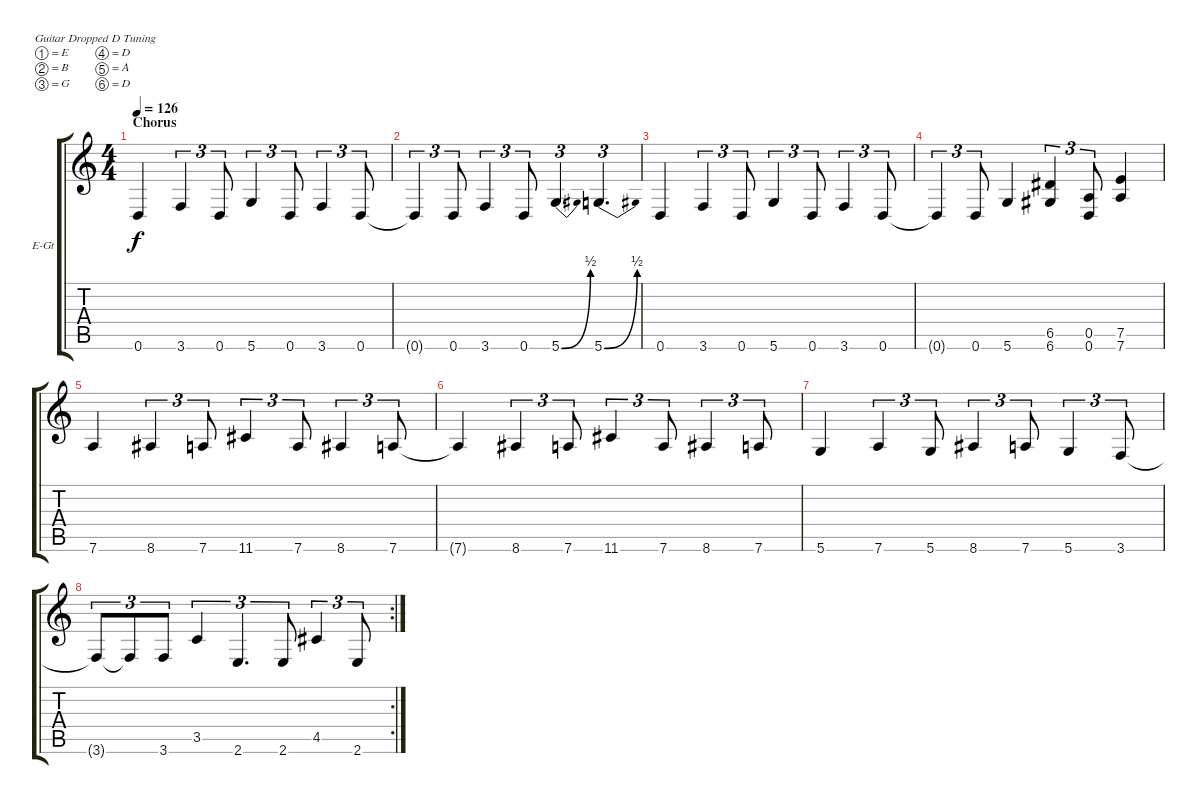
\defaultSystemsLayout 4
\bracketExtendMode groupsimilarinstruments
\firstSystemTrackNameOrientation horizontal
\otherSystemsTrackNameOrientation horizontal
\track ("Matthew Bellamy (guitar)" "E-Gt") {instrument distortionguitar}
\staff {score tabs}
\tuning (E4 B3 G3 D3 A2 D2)
\ts (4 4)
\section ("" "Chorus")
\tempo 126
\clef g2
\ks c
0.6.4{dy f} 3.6.4{tu (3 2)} 0.6.8{tu (3 2)} 5.6.4{tu (3 2)} 0.6.8{tu (3 2)} 3.6.4{tu (3 2)} 0.6.8{tu (3 2)} |
0.6{t}.4{tu (3 2)} 0.6.8{tu (3 2)} 3.6.4{tu (3 2)} 0.6.8{tu (3 2)} 5.6{be (bend 0 0 14.399999999999999 2)}.4{d tu (3 2)} 5.6{be (bend 0 0 14.399999999999999 2)}.4{d tu (3 2)} |
0.6.4 3.6.4{tu (3 2)} 0.6.8{tu (3 2)} 5.6.4{tu (3 2)} 0.6.8{tu (3 2)} 3.6.4{tu (3 2)} 0.6.8{tu (3 2)} |
0.6{t}.4{tu (3 2)} 0.6.8{tu (3 2)} 5.6.4 (6.6 6.5).4{tu (3 2)} (0.6 0.5).8{tu (3 2)} (7.6 7.5).4 |
7.6.4 8.6.4{tu (3 2)} 7.6.8{tu (3 2)} 11.6.4{tu (3 2)} 7.6.8{tu (3 2)} 8.6.4{tu (3 2)} 7.6.8{tu (3 2)} |
7.6{t}.4 8.6.4{tu (3 2)} 7.6.8{tu (3 2)} 11.6.4{tu (3 2)} 7.6.8{tu (3 2)} 8.6.4{tu (3 2)} 7.6.8{tu (3 2)} |
5.6.4 7.6.4{tu (3 2)} 5.6.8{tu (3 2)} 8.6.4{tu (3 2)} 7.6.8{tu (3 2)} 5.6.4{tu (3 2)} 3.6.8{tu (3 2)} |
\rc 2
3.6{t}.8{tu (3 2)} 3.6{t}.8{tu (3 2)} 3.6.8{tu (3 2)} 3.5.4{tu (3 2)} 2.6.4{d tu (3 2)} 2.6.8{tu (3 2)} 4.5.4{tu (3 2)} 2.6.8{tu (3 2)}
